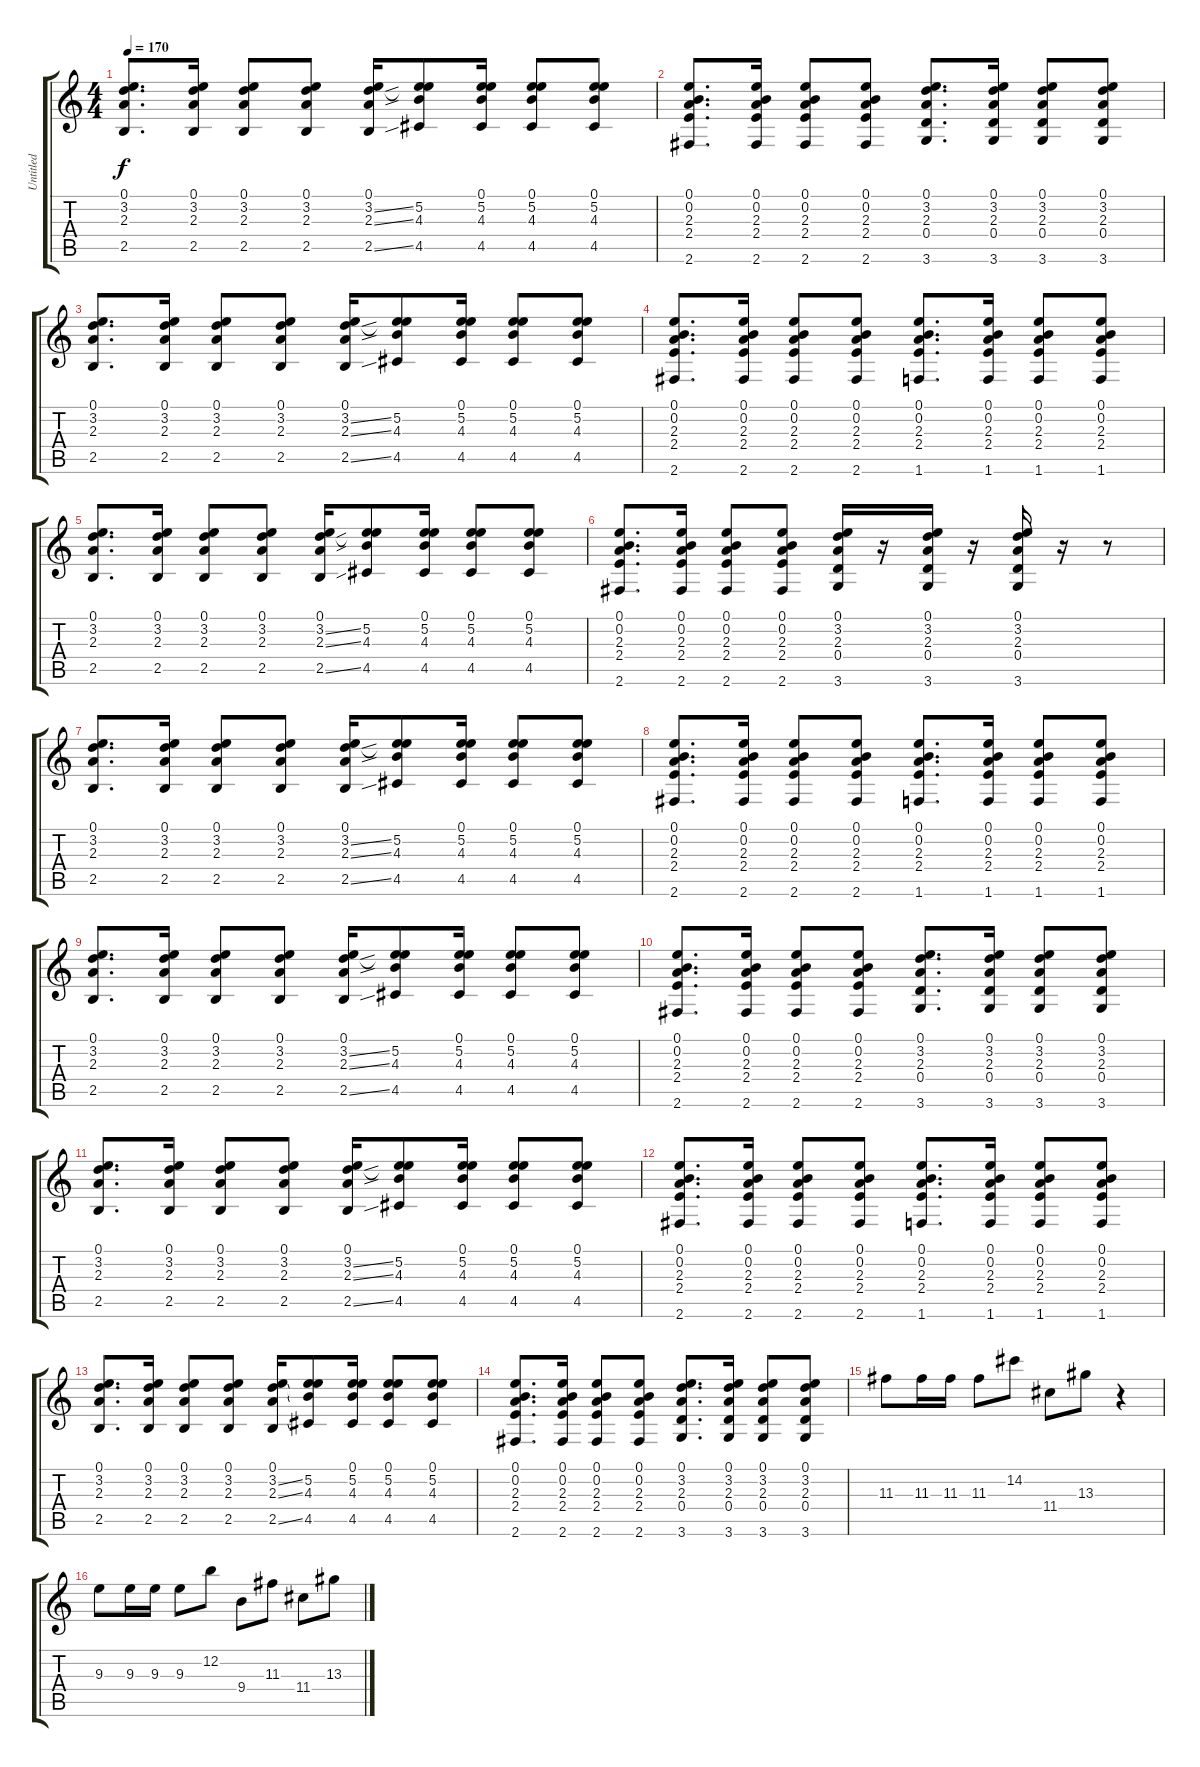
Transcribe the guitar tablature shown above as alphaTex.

\track ("Untitled" "Untitled") {instrument acousticguitarnylon}
\staff {score tabs}
\tuning (E4 B3 G3 D3 A2 E2) {hide}
\ts (4 4)
\tempo 170
\clef g2
\ks c
(0.1 3.2 2.3 2.5).8{d dy f} (0.1 3.2 2.3 2.5).16 (0.1 3.2 2.3 2.5).8 (0.1 3.2 2.3 2.5).8 (0.1 3.2{ss} 2.3{ss} 2.5{ss}).16 (0.1{t} 5.2 4.3 4.5).8 (0.1 5.2 4.3 4.5).16 (0.1 5.2 4.3 4.5).8 (0.1 5.2 4.3 4.5).8 |
(0.1 0.2 2.3 2.4 2.6).8{d} (0.1 0.2 2.3 2.4 2.6).16 (0.1 0.2 2.3 2.4 2.6).8 (0.1 0.2 2.3 2.4 2.6).8 (0.1 3.2 2.3 0.4 3.6).8{d} (0.1 3.2 2.3 0.4 3.6).16 (0.1 3.2 2.3 0.4 3.6).8 (0.1 3.2 2.3 0.4 3.6).8 |
(0.1 3.2 2.3 2.5).8{d} (0.1 3.2 2.3 2.5).16 (0.1 3.2 2.3 2.5).8 (0.1 3.2 2.3 2.5).8 (0.1 3.2{ss} 2.3{ss} 2.5{ss}).16 (0.1{t} 5.2 4.3 4.5).8 (0.1 5.2 4.3 4.5).16 (0.1 5.2 4.3 4.5).8 (0.1 5.2 4.3 4.5).8 |
(0.1 0.2 2.3 2.4 2.6).8{d} (0.1 0.2 2.3 2.4 2.6).16 (0.1 0.2 2.3 2.4 2.6).8 (0.1 0.2 2.3 2.4 2.6).8 (0.1 0.2 2.3 2.4 1.6).8{d} (0.1 0.2 2.3 2.4 1.6).16 (0.1 0.2 2.3 2.4 1.6).8 (0.1 0.2 2.3 2.4 1.6).8 |
(0.1 3.2 2.3 2.5).8{d} (0.1 3.2 2.3 2.5).16 (0.1 3.2 2.3 2.5).8 (0.1 3.2 2.3 2.5).8 (0.1 3.2{ss} 2.3{ss} 2.5{ss}).16 (0.1{t} 5.2 4.3 4.5).8 (0.1 5.2 4.3 4.5).16 (0.1 5.2 4.3 4.5).8 (0.1 5.2 4.3 4.5).8 |
(0.1 0.2 2.3 2.4 2.6).8{d} (0.1 0.2 2.3 2.4 2.6).16 (0.1 0.2 2.3 2.4 2.6).8 (0.1 0.2 2.3 2.4 2.6).8 (0.1 3.2 2.3 0.4 3.6).16 r.16 (0.1 3.2 2.3 0.4 3.6).16 r.16 (0.1 3.2 2.3 0.4 3.6).16 r.16 r.8 |
(0.1 3.2 2.3 2.5).8{d} (0.1 3.2 2.3 2.5).16 (0.1 3.2 2.3 2.5).8 (0.1 3.2 2.3 2.5).8 (0.1 3.2{ss} 2.3{ss} 2.5{ss}).16 (0.1{t} 5.2 4.3 4.5).8 (0.1 5.2 4.3 4.5).16 (0.1 5.2 4.3 4.5).8 (0.1 5.2 4.3 4.5).8 |
(0.1 0.2 2.3 2.4 2.6).8{d} (0.1 0.2 2.3 2.4 2.6).16 (0.1 0.2 2.3 2.4 2.6).8 (0.1 0.2 2.3 2.4 2.6).8 (0.1 0.2 2.3 2.4 1.6).8{d} (0.1 0.2 2.3 2.4 1.6).16 (0.1 0.2 2.3 2.4 1.6).8 (0.1 0.2 2.3 2.4 1.6).8 |
(0.1 3.2 2.3 2.5).8{d} (0.1 3.2 2.3 2.5).16 (0.1 3.2 2.3 2.5).8 (0.1 3.2 2.3 2.5).8 (0.1 3.2{ss} 2.3{ss} 2.5{ss}).16 (0.1{t} 5.2 4.3 4.5).8 (0.1 5.2 4.3 4.5).16 (0.1 5.2 4.3 4.5).8 (0.1 5.2 4.3 4.5).8 |
(0.1 0.2 2.3 2.4 2.6).8{d} (0.1 0.2 2.3 2.4 2.6).16 (0.1 0.2 2.3 2.4 2.6).8 (0.1 0.2 2.3 2.4 2.6).8 (0.1 3.2 2.3 0.4 3.6).8{d} (0.1 3.2 2.3 0.4 3.6).16 (0.1 3.2 2.3 0.4 3.6).8 (0.1 3.2 2.3 0.4 3.6).8 |
(0.1 3.2 2.3 2.5).8{d} (0.1 3.2 2.3 2.5).16 (0.1 3.2 2.3 2.5).8 (0.1 3.2 2.3 2.5).8 (0.1 3.2{ss} 2.3{ss} 2.5{ss}).16 (0.1{t} 5.2 4.3 4.5).8 (0.1 5.2 4.3 4.5).16 (0.1 5.2 4.3 4.5).8 (0.1 5.2 4.3 4.5).8 |
(0.1 0.2 2.3 2.4 2.6).8{d} (0.1 0.2 2.3 2.4 2.6).16 (0.1 0.2 2.3 2.4 2.6).8 (0.1 0.2 2.3 2.4 2.6).8 (0.1 0.2 2.3 2.4 1.6).8{d} (0.1 0.2 2.3 2.4 1.6).16 (0.1 0.2 2.3 2.4 1.6).8 (0.1 0.2 2.3 2.4 1.6).8 |
(0.1 3.2 2.3 2.5).8{d} (0.1 3.2 2.3 2.5).16 (0.1 3.2 2.3 2.5).8 (0.1 3.2 2.3 2.5).8 (0.1 3.2{ss} 2.3{ss} 2.5{ss}).16 (0.1{t} 5.2 4.3 4.5).8 (0.1 5.2 4.3 4.5).16 (0.1 5.2 4.3 4.5).8 (0.1 5.2 4.3 4.5).8 |
(0.1 0.2 2.3 2.4 2.6).8{d} (0.1 0.2 2.3 2.4 2.6).16 (0.1 0.2 2.3 2.4 2.6).8 (0.1 0.2 2.3 2.4 2.6).8 (0.1 3.2 2.3 0.4 3.6).8{d} (0.1 3.2 2.3 0.4 3.6).16 (0.1 3.2 2.3 0.4 3.6).8 (0.1 3.2 2.3 0.4 3.6).8 |
11.3.8 11.3.16 11.3.16 11.3.8 14.2.8 11.4.8 13.3.8 r.4 |
9.3.8 9.3.16 9.3.16 9.3.8 12.2.8 9.4.8 11.3.8 11.4.8 13.3.8
